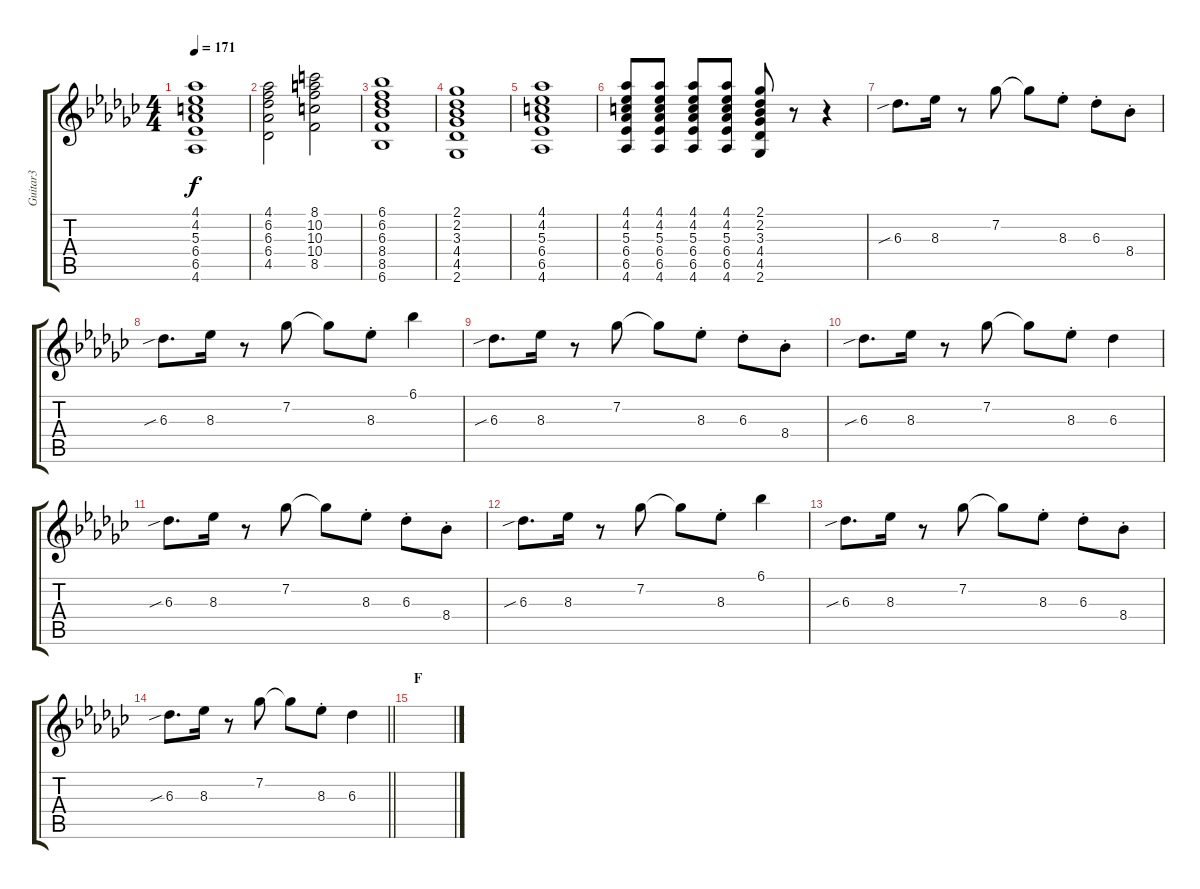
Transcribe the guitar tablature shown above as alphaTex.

\track ("Guitar3" "Guitar3") {instrument distortionguitar}
\staff {score tabs}
\tuning (E4 B3 G3 D3 A2 E2) {hide}
\ts (4 4)
\tempo 171
\clef g2
\ks gb
(4.1 4.2 5.3 6.4 6.5 4.6).1{dy f} |
(4.1 6.2 6.3 6.4 4.5).2 (8.1 10.2 10.3 10.4 8.5).2 |
(6.1 6.2 6.3 8.4 8.5 6.6).1 |
(2.1 2.2 3.3 4.4 4.5 2.6).1 |
(4.1 4.2 5.3 6.4 6.5 4.6).1 |
(4.1 4.2 5.3 6.4 6.5 4.6).8 (4.1 4.2 5.3 6.4 6.5 4.6).8 (4.1 4.2 5.3 6.4 6.5 4.6).8 (4.1 4.2 5.3 6.4 6.5 4.6).8 (2.1 2.2 3.3 4.4 4.5 2.6).8 r.8 r.4 |
6.3{sib}.8{d} 8.3.16 r.8 7.2.8 7.2{t}.8 8.3{st}.8 6.3{st}.8 8.4{st}.8 |
6.3{sib}.8{d} 8.3.16 r.8 7.2.8 7.2{t}.8 8.3{st}.8 6.1.4 |
6.3{sib}.8{d} 8.3.16 r.8 7.2.8 7.2{t}.8 8.3{st}.8 6.3{st}.8 8.4{st}.8 |
6.3{sib}.8{d} 8.3.16 r.8 7.2.8 7.2{t}.8 8.3{st}.8 6.3.4 |
6.3{sib}.8{d} 8.3.16 r.8 7.2.8 7.2{t}.8 8.3{st}.8 6.3{st}.8 8.4{st}.8 |
6.3{sib}.8{d} 8.3.16 r.8 7.2.8 7.2{t}.8 8.3{st}.8 6.1.4 |
6.3{sib}.8{d} 8.3.16 r.8 7.2.8 7.2{t}.8 8.3{st}.8 6.3{st}.8 8.4{st}.8 |
\barLineRight lightlight
6.3{sib}.8{d} 8.3.16 r.8 7.2.8 7.2{t}.8 8.3{st}.8 6.3.4 |
\section ("" "F")
